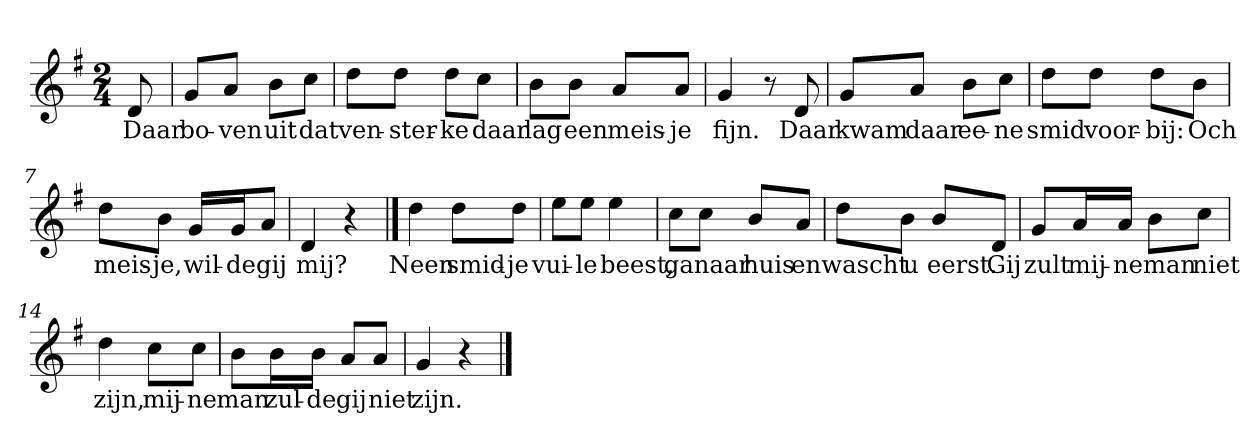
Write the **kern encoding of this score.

**kern	**text
*part1	*part1
*staff1	*staff1
*clefG2	*
*k[f#]	*
*G:	*
*M2/4	*
*MM120	*
=	=
8d	Daar
=1	=1
8g/L	bo-
8a/J	-ven
8b\L	uit
8cc\J	dat
=2	=2
8dd\L	ven-
8dd\J	-ster-
8dd\L	-ke
8cc\J	daar
=3	=3
8b\L	lag
8b\J	een
8a/L	meis-
8a/J	-je
=4	=4
4g	fijn.
8r	.
8d	Daar
=5	=5
8g/L	kwam
8a/J	daar
8b\L	ee-
8cc\J	-ne
=6	=6
8dd\L	smid
8dd\J	voor-
8dd\L	-bij:
8b\J	Och
=7	=7
8dd\L	meis-
8b\J	-je,
16g/LL	wil-
16g/J	-de
8a/J	gij
=8	=8
4d	mij?
4r	.
==9	==9
4dd	Neen
8dd\L	smid-
8dd\J	-je
=10	=10
8ee\L	vui-
8ee\J	-le
4ee	beest,
=11	=11
8cc\L	ga
8cc\J	naar
8b/L	huis
8a/J	en
=12	=12
8dd\L	wascht
8b\J	u
8b/L	eerst.
8d/J	Gij
=13	=13
8g/L	zult
16a/L	mij-
16a/JJ	-ne
8b\L	man
8cc\J	niet
=14	=14
4dd	zijn,
8cc\L	mij-
8cc\J	-ne
=15	=15
8b\L	man
16b\L	zul-
16b\JJ	-de
8a/L	gij
8a/J	niet
=16	=16
4g	zijn.
4r	.
==	==
*-	*-
